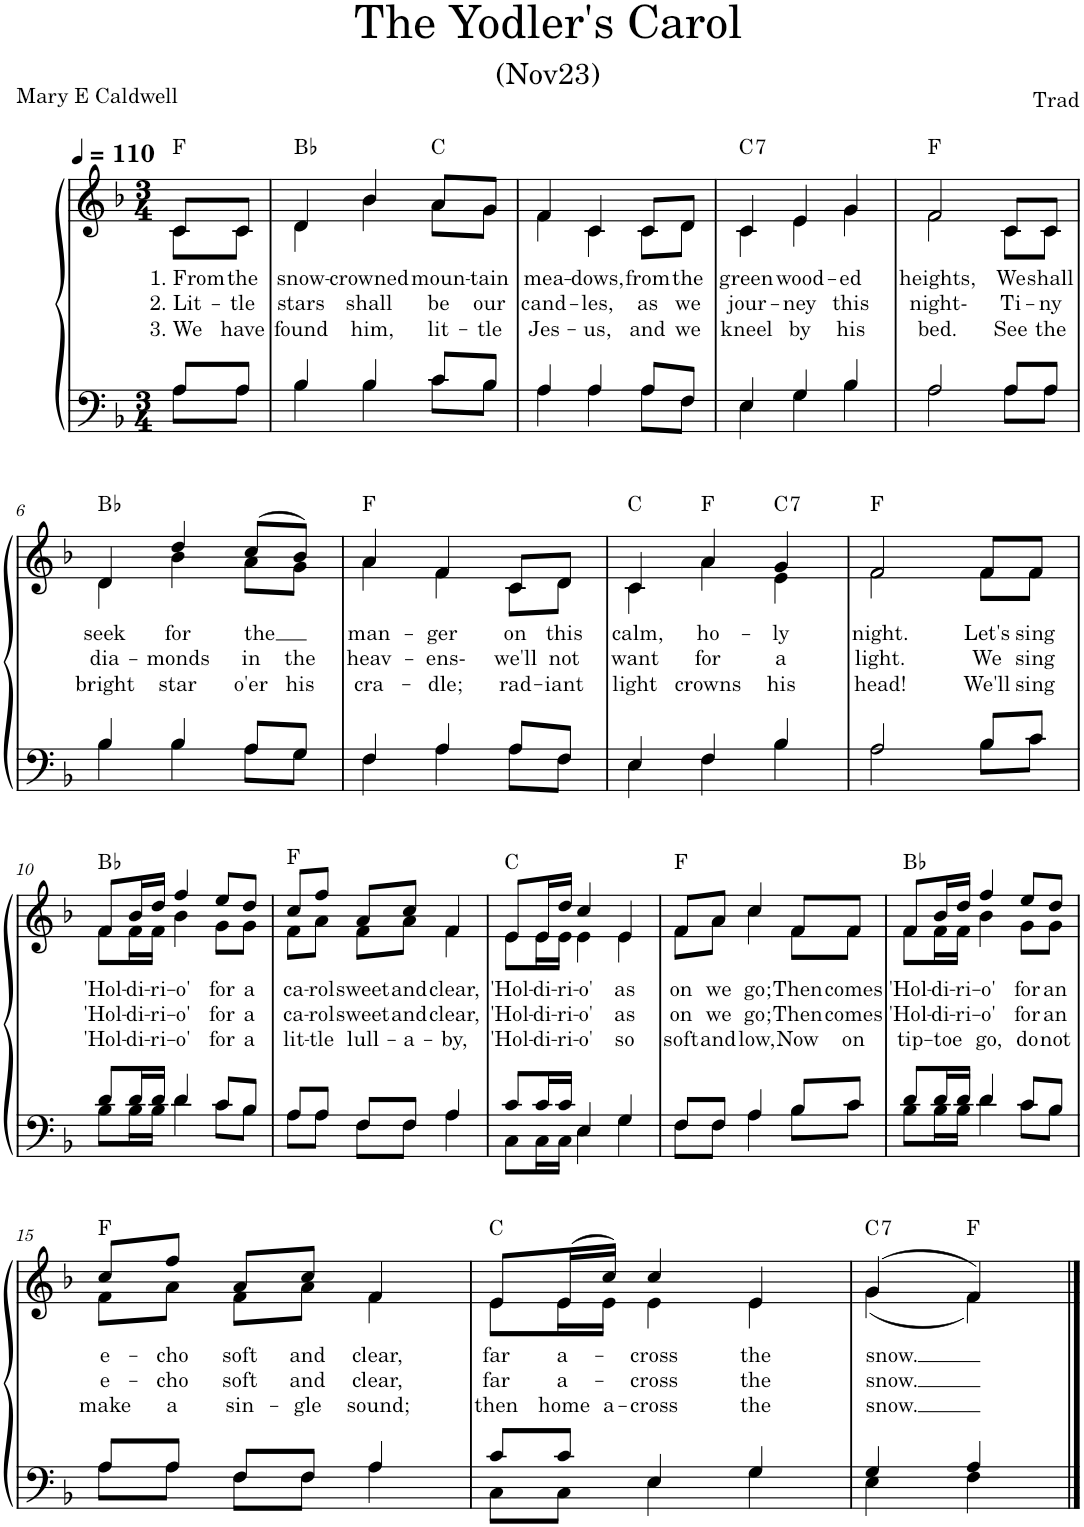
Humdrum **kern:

**kern	**kern	**text	**text	**text	**harte
*part1	*part1	*part1	*part1	*part1	*part1
*staff2	*staff1	*staff1	*staff1	*staff1	*
*I"Piano	*	*	*	*	*
*I'Pno.	*	*	*	*	*
*clefF4	*clefG2	*	*	*	*
*k[b-]	*k[b-]	*	*	*	*
*M3/4	*M3/4	*	*	*	*
*MM110	*MM110	*	*	*	*
=1	=1	=1	=1	=1	=1
*^	*	*	*	*	*
!	!	!	!LO:LY:b	!LO:LY:b	!LO:LY:b	!
*	*	*^	*	*	*	*
8A/L	8A\L	8c/L	8c\L	1. From	2. Lit-	3. We	F:maj
!	!	!	!	!LO:LY:b	!LO:LY:b	!LO:LY:b	!
8A/J	8A\J	8c/J	8c\J	the	-tle	have	.
=2	=2	=2	=2	=2	=2	=2	=2
!	!	!	!	!LO:LY:b	!LO:LY:b	!LO:LY:b	!
4B-/	4B-\	4d/	4d\	snow-	stars	found	Bb:maj
!	!	!	!	!LO:LY:b	!LO:LY:b	!LO:LY:b	!
4B-/	4B-\	4b-/	4b-\	-crowned	shall	him,	.
!	!	!	!	!LO:LY:b	!LO:LY:b	!LO:LY:b	!
8c/L	8c\L	8a/L	8a\L	moun-	be	lit-	C:maj
!	!	!	!	!LO:LY:b	!LO:LY:b	!LO:LY:b	!
8B-/J	8B-\J	8g/J	8g\J	-tain	our	-tle	.
=3	=3	=3	=3	=3	=3	=3	=3
!	!	!	!	!LO:LY:b	!LO:LY:b	!LO:LY:b	!
4A/	4A\	4f/	4f\	mea-	cand-	Jes-	.
!	!	!	!	!LO:LY:b	!LO:LY:b	!LO:LY:b	!
4A/	4A\	4c/	4c\	-dows,	-les,	-us,	.
!	!	!	!	!LO:LY:b	!LO:LY:b	!LO:LY:b	!
8A/L	8A\L	8c/L	8c\L	from	as	and	.
!	!	!	!	!LO:LY:b	!LO:LY:b	!LO:LY:b	!
8F/J	8F\J	8d/J	8d\J	the	we	we	.
=4	=4	=4	=4	=4	=4	=4	=4
!	!	!	!	!LO:LY:b	!LO:LY:b	!LO:LY:b	!LO:H:kt=7
4E/	4E\	4c/	4c\	green	jour-	kneel	C:7
!	!	!	!	!LO:LY:b	!LO:LY:b	!LO:LY:b	!
4G/	4G\	4e/	4e\	wood-	-ney	by	.
!	!	!	!	!LO:LY:b	!LO:LY:b	!LO:LY:b	!
4B-/	4B-\	4g/	4g\	-ed	this	his	.
=5	=5	=5	=5	=5	=5	=5	=5
!	!	!	!	!LO:LY:b	!LO:LY:b	!LO:LY:b	!
2A/	2A\	2f/	2f\	heights,	night-	bed.	F:maj
!	!	!	!	!LO:LY:b	!LO:LY:b	!LO:LY:b	!
8A/L	8A\L	8c/L	8c\L	We	Ti-	See	.
!	!	!	!	!LO:LY:b	!LO:LY:b	!LO:LY:b	!
8A/J	8A\J	8c/J	8c\J	shall	-ny	the	.
!!LO:LB:g=z	!!
=6	=6	=6	=6	=6	=6	=6	=6
!	!	!	!	!LO:LY:b	!LO:LY:b	!LO:LY:b	!
4B-/	4B-\	4d/	4d\	seek	dia-	bright	Bb:maj
!	!	!	!	!LO:LY:b	!LO:LY:b	!LO:LY:b	!
4B-/	4B-\	4dd/	4b-\	for	-monds	star	.
!	!	!	!	!LO:LY:b	!LO:LY:b	!LO:LY:b	!
8A/L	8A\L	(8cc/L	8a\L	the	in	o'er	.
!	!	!	!	!	!LO:LY:b	!LO:LY:b	!
8G/J	8G\J	8b-/J)	8g\J	.	the	his	.
=7	=7	=7	=7	=7	=7	=7	=7
!	!	!	!	!LO:LY:b	!LO:LY:b	!LO:LY:b	!
4F/	4F\	4a/	4a\	man-	heav-	cra-	F:maj
!	!	!	!	!LO:LY:b	!LO:LY:b	!LO:LY:b	!
4A/	4A\	4f/	4f\	-ger	-ens-	-dle;	.
!	!	!	!	!LO:LY:b	!LO:LY:b	!LO:LY:b	!
8A/L	8A\L	8c/L	8c\L	on	we'll	rad-	.
!	!	!	!	!LO:LY:b	!LO:LY:b	!LO:LY:b	!
8F/J	8F\J	8d/J	8d\J	this	not	-iant	.
=8	=8	=8	=8	=8	=8	=8	=8
!	!	!	!	!LO:LY:b	!LO:LY:b	!LO:LY:b	!
4E/	4E\	4c/	4c\	calm,	want	light	C:maj
!	!	!	!	!LO:LY:b	!LO:LY:b	!LO:LY:b	!
4F/	4F\	4a/	4a\	ho-	for	crowns	F:maj
!	!	!	!	!LO:LY:b	!LO:LY:b	!LO:LY:b	!LO:H:kt=7
4B-/	4B-\	4g/	4e\	-ly	a	his	C:7
=9	=9	=9	=9	=9	=9	=9	=9
!	!	!	!	!LO:LY:b	!LO:LY:b	!LO:LY:b	!
2A/	2A\	2f/	2f\	night.	light.	head!	F:maj
!	!	!	!	!LO:LY:b	!LO:LY:b	!LO:LY:b	!
8B-/L	8B-\L	8f/L	8f\L	Let's	We	We'll	.
!	!	!	!	!LO:LY:b	!LO:LY:b	!LO:LY:b	!
8c/J	8c\J	8f/J	8f\J	sing	sing	sing	.
!!LO:LB:g=z	!!
=10	=10	=10	=10	=10	=10	=10	=10
!	!	!	!	!LO:LY:b	!LO:LY:b	!LO:LY:b	!
8d/L	8B-\L	8f/L	8f\L	'Hol-	'Hol-	'Hol-	Bb:maj
!	!	!	!	!LO:LY:b	!LO:LY:b	!LO:LY:b	!
16d/L	16B-\L	16b-/L	16f\L	-di-	-di-	-di-	.
!	!	!	!	!LO:LY:b	!LO:LY:b	!LO:LY:b	!
16d/JJ	16B-\JJ	16dd/JJ	16f\JJ	-ri-	-ri-	-ri-	.
!	!	!	!	!LO:LY:b	!LO:LY:b	!LO:LY:b	!
4d/	4d\	4ff/	4b-\	-o'	-o'	-o'	.
!	!	!	!	!LO:LY:b	!LO:LY:b	!LO:LY:b	!
8c/L	8c\L	8ee/L	8g\L	for	for	for	.
!	!	!	!	!LO:LY:b	!LO:LY:b	!LO:LY:b	!
8B-/J	8B-\J	8dd/J	8g\J	a	a	a	.
=11	=11	=11	=11	=11	=11	=11	=11
!	!	!	!	!LO:LY:b	!LO:LY:b	!LO:LY:b	!
8A/L	8A\L	8cc/L	8f\L	ca-	ca-	lit-	F:maj
!	!	!	!	!LO:LY:b	!LO:LY:b	!LO:LY:b	!
8A/J	8A\J	8ff/J	8a\J	-rol	-rol	-tle	.
!	!	!	!	!LO:LY:b	!LO:LY:b	!LO:LY:b	!
8F/L	8F\L	8a/L	8f\L	sweet	sweet	lull-	.
!	!	!	!	!LO:LY:b	!LO:LY:b	!LO:LY:b	!
8F/J	8F\J	8cc/J	8a\J	and	and	-a-	.
!	!	!	!	!LO:LY:b	!LO:LY:b	!LO:LY:b	!
4A/	4A\	4f/	4f\	clear,	clear,	-by,	.
=12	=12	=12	=12	=12	=12	=12	=12
!	!	!	!	!LO:LY:b	!LO:LY:b	!LO:LY:b	!
8c/L	8C\L	8e/L	8e\L	'Hol-	'Hol-	'Hol-	C:maj
!	!	!	!	!LO:LY:b	!LO:LY:b	!LO:LY:b	!
16c/L	16C\L	16e/L	16e\L	-di-	-di-	-di-	.
!	!	!	!	!LO:LY:b	!LO:LY:b	!LO:LY:b	!
16c/JJ	16C\JJ	16dd/JJ	16e\JJ	-ri-	-ri-	-ri-	.
!	!	!	!	!LO:LY:b	!LO:LY:b	!LO:LY:b	!
4E/	4E\	4cc/	4e\	-o'	-o'	-o'	.
!	!	!	!	!LO:LY:b	!LO:LY:b	!LO:LY:b	!
4G/	4G\	4e/	4e\	as	as	so	.
=13	=13	=13	=13	=13	=13	=13	=13
!	!	!	!	!LO:LY:b	!LO:LY:b	!LO:LY:b	!
8F/L	8F\L	8f/L	8f\L	on	on	soft	F:maj
!	!	!	!	!LO:LY:b	!LO:LY:b	!LO:LY:b	!
8F/J	8F\J	8a/J	8a\J	we	we	and	.
!	!	!	!	!LO:LY:b	!LO:LY:b	!LO:LY:b	!
4A/	4A\	4cc/	4cc\	go;	go;	low,	.
!	!	!	!	!LO:LY:b	!LO:LY:b	!LO:LY:b	!
8B-/L	8B-\L	8f/L	8f\L	Then	Then	Now	.
!	!	!	!	!LO:LY:b	!LO:LY:b	!LO:LY:b	!
8c/J	8c\J	8f/J	8f\J	comes	comes	on	.
=14	=14	=14	=14	=14	=14	=14	=14
!	!	!	!	!LO:LY:b	!LO:LY:b	!LO:LY:b	!
8d/L	8B-\L	8f/L	8f\L	'Hol-	'Hol-	tip-	Bb:maj
!	!	!	!	!LO:LY:b	!LO:LY:b	!LO:LY:b	!
16d/L	16B-\L	16b-/L	16f\L	-di-	-di-	-toe	.
!	!	!	!	!LO:LY:b	!LO:LY:b	!	!
16d/JJ	16B-\JJ	16dd/JJ	16f\JJ	-ri-	-ri-	.	.
!	!	!	!	!LO:LY:b	!LO:LY:b	!LO:LY:b	!
4d/	4d\	4ff/	4b-\	-o'	-o'	go,	.
!	!	!	!	!LO:LY:b	!LO:LY:b	!LO:LY:b	!
8c/L	8c\L	8ee/L	8g\L	for	for	do	.
!	!	!	!	!LO:LY:b	!LO:LY:b	!LO:LY:b	!
8B-/J	8B-\J	8dd/J	8g\J	an	an	not	.
!!LO:LB:g=z	!!
=15	=15	=15	=15	=15	=15	=15	=15
!	!	!	!	!LO:LY:b	!LO:LY:b	!LO:LY:b	!
8A/L	8A\L	8cc/L	8f\L	e-	e-	make	F:maj
!	!	!	!	!LO:LY:b	!LO:LY:b	!LO:LY:b	!
8A/J	8A\J	8ff/J	8a\J	-cho	-cho	a	.
!	!	!	!	!LO:LY:b	!LO:LY:b	!LO:LY:b	!
8F/L	8F\L	8a/L	8f\L	soft	soft	sin-	.
!	!	!	!	!LO:LY:b	!LO:LY:b	!LO:LY:b	!
8F/J	8F\J	8cc/J	8a\J	and	and	-gle	.
!	!	!	!	!LO:LY:b	!LO:LY:b	!LO:LY:b	!
4A/	4A\	4f/	4f\	clear,	clear,	sound;	.
=16	=16	=16	=16	=16	=16	=16	=16
!	!	!	!	!LO:LY:b	!LO:LY:b	!LO:LY:b	!
8c/L	8C\L	8e/L	8e\L	far	far	then	C:maj
!	!	!	!	!LO:LY:b	!LO:LY:b	!LO:LY:b	!
8c/J	8C\J	(16e/L	16e\L	a-	a-	home	.
!	!	!	!	!	!	!LO:LY:b	!
.	.	16cc/JJ)	16e\JJ	.	.	a-	.
!	!	!	!	!LO:LY:b	!LO:LY:b	!LO:LY:b	!
4E/	4E\	4cc/	4e\	-cross	-cross	-cross	.
!	!	!	!	!LO:LY:b	!LO:LY:b	!LO:LY:b	!
4G/	4G\	4e/	4e\	the	the	the	.
=17	=17	=17	=17	=17	=17	=17	=17
!	!	!	!	!LO:LY:b	!LO:LY:b	!LO:LY:b	!LO:H:kt=7
4G/	4E\	(4g/	(4g\	snow.	snow.	snow.	C:7
4A/	4F\	4f/)	4f\)	.	.	.	F:maj
*v	*v	*	*	*	*	*	*
*	*v	*v	*	*	*	*
==	==	==	==	==	==
*-	*-	*-	*-	*-	*-
